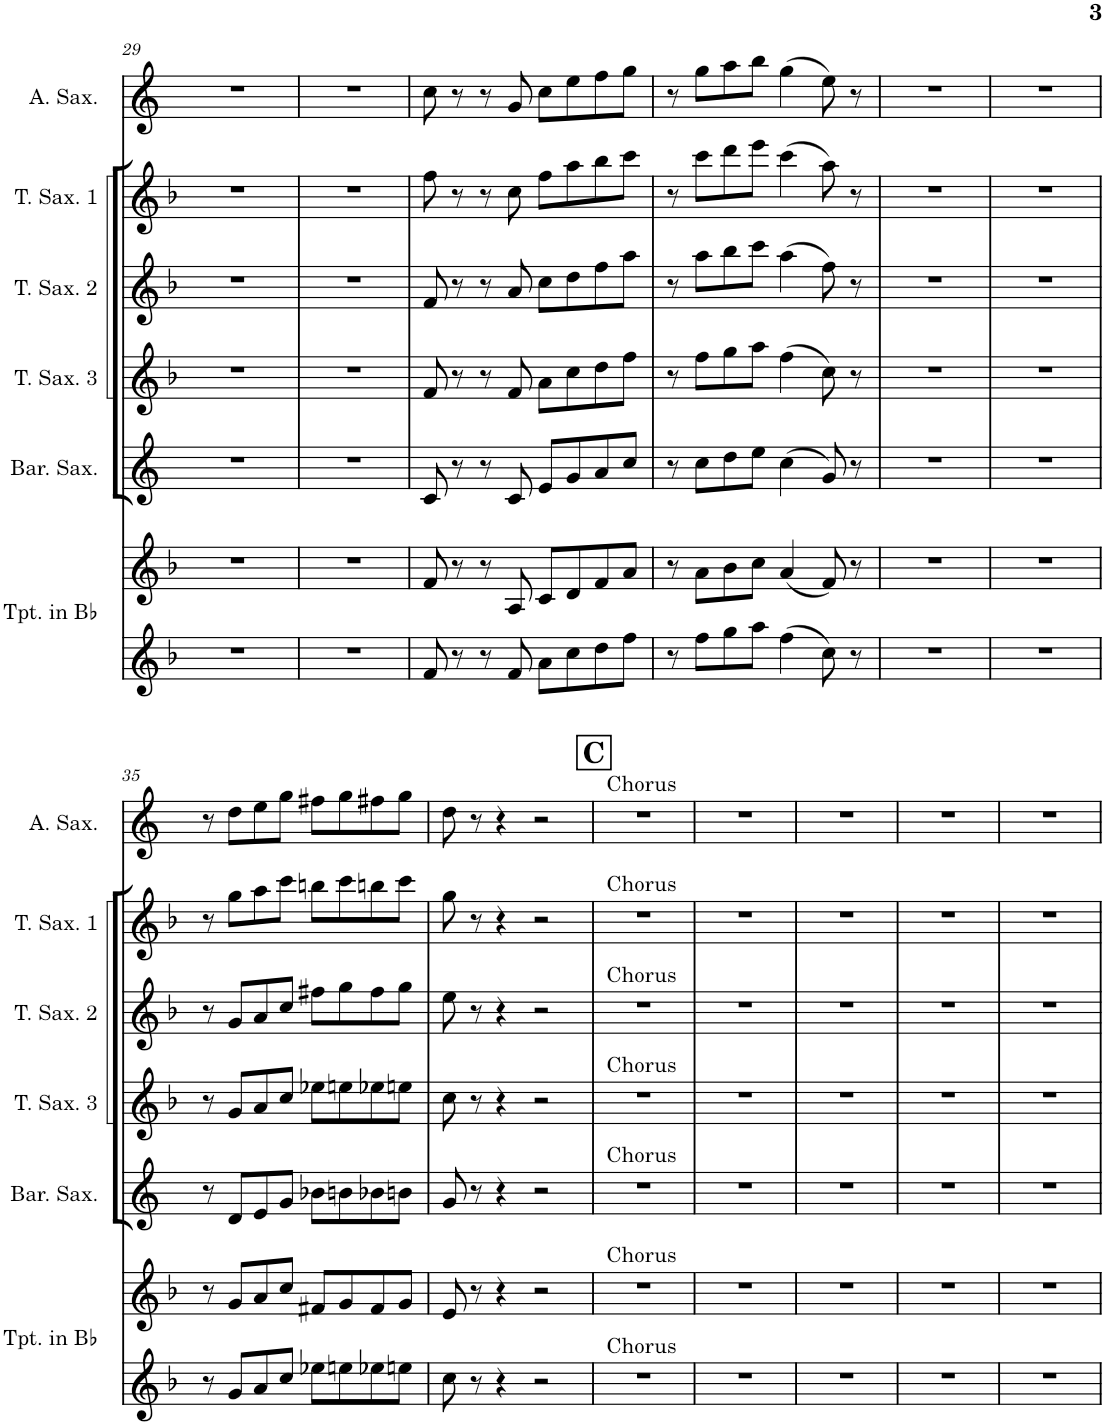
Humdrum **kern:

**kern	**kern	**kern	**kern	**kern	**kern	**kern
*part6	*part6	*part5	*part4	*part3	*part2	*part1
*staff7	*staff6	*staff5	*staff4	*staff3	*staff2	*staff1
*I"Trumpets n Bb	*	*I"Baritone Saxophone	*I"Tenor Saxophone 3	*I"Tenor Saxophone 2	*I"Tenor Saxophone 1	*I"Alto Saxophone
*	*	*I'Bar. Sax.	*I'T. Sax. 3	*I'T. Sax. 2	*I'T. Sax. 1	*I'A. Sax.
!!LO:PB:g=z
*clefG2	*clefG2	*clefG2	*clefG2	*clefG2	*clefG2	*clefG2
*Trd1c2	*Trd1c2	*Trd12c21	*Trd8c14	*Trd8c14	*Trd8c14	*Trd5c9
*k[b-]	*k[b-]	*k[]	*k[b-]	*k[b-]	*k[b-]	*k[]
*M4/4	*M4/4	*M4/4	*M4/4	*M4/4	*M4/4	*M4/4
=29	=29	=29	=29	=29	=29	=29
1r	1r	1r	1r	1r	1r	1r
=30	=30	=30	=30	=30	=30	=30
1r	1r	1r	1r	1r	1r	1r
=31	=31	=31	=31	=31	=31	=31
8f/	8f/	8c/	8f/	8f/	8ff\	8cc\
8r	8r	8r	8r	8r	8r	8r
8r	8r	8r	8r	8r	8r	8r
8f/	8A/	8c/	8f/	8a/	8cc\	8g/
8a\L	8c/L	8e/L	8a\L	8cc\L	8ff\L	8cc\L
8cc\	8d/	8g/	8cc\	8dd\	8aa\	8ee\
8dd\	8f/	8a/	8dd\	8ff\	8bb-\	8ff\
8ff\J	8a/J	8cc/J	8ff\J	8aa\J	8ccc\J	8gg\J
=32	=32	=32	=32	=32	=32	=32
8r	8r	8r	8r	8r	8r	8r
8ff\L	8a\L	8cc\L	8ff\L	8aa\L	8ccc\L	8gg\L
8gg\	8b-\	8dd\	8gg\	8bb-\	8ddd\	8aa\
8aa\J	8cc\J	8ee\J	8aa\J	8ccc\J	8eee\J	8bb\J
4ff\	(4a/	(4cc\	(4ff\	(4aa\	(4ccc\	(4gg\
8cc\	8f/)	8g/)	8cc\)	8ff\)	8aa\)	8ee\)
8r	8r	8r	8r	8r	8r	8r
=33	=33	=33	=33	=33	=33	=33
1r	1r	1r	1r	1r	1r	1r
=34	=34	=34	=34	=34	=34	=34
1r	1r	1r	1r	1r	1r	1r
!!LO:LB:g=z
=35	=35	=35	=35	=35	=35	=35
8r	8r	8r	8r	8r	8r	8r
8g/L	8g/L	8d/L	8g/L	8g/L	8gg\L	8dd\L
8a/	8a/	8e/	8a/	8a/	8aa\	8ee\
8cc/J	8cc/J	8g/J	8cc/J	8cc/J	8ccc\J	8gg\J
8ee-X\L	8f#X/L	8b-X\L	8ee-X\L	8ff#X\L	8bbn\L	8ff#X\L
8een\	8g/	8bn\	8een\	8gg\	8ccc\	8gg\
8ee-X\	8f#/	8b-X\	8ee-X\	8ff#\	8bbn\	8ff#X\
8een\J	8g/J	8bn\J	8een\J	8gg\J	8ccc\J	8gg\J
=36	=36	=36	=36	=36	=36	=36
8cc\	8e/	8g/	8cc\	8ee\	8gg\	8dd\
8r	8r	8r	8r	8r	8r	8r
4r	4r	4r	4r	4r	4r	4r
2r	2r	2r	2r	2r	2r	2r
!!LO:REH:place=s1:a:B:cj:fs=14:t=C
=37	=37	=37	=37	=37	=37	=37
!	!	!	!	!	!	!LO:TX:a:t=Chorus
!	!	!	!	!	!LO:TX:a:t=Chorus	!
!	!	!	!	!LO:TX:a:t=Chorus	!	!
!	!	!	!LO:TX:a:t=Chorus	!	!	!
!	!	!LO:TX:a:t=Chorus	!	!	!	!
!	!LO:TX:a:t=Chorus	!	!	!	!	!
!LO:TX:a:t=Chorus	!	!	!	!	!	!
1r	1r	1r	1r	1r	1r	1r
=38	=38	=38	=38	=38	=38	=38
1r	1r	1r	1r	1r	1r	1r
=39	=39	=39	=39	=39	=39	=39
1r	1r	1r	1r	1r	1r	1r
=40	=40	=40	=40	=40	=40	=40
1r	1r	1r	1r	1r	1r	1r
=41	=41	=41	=41	=41	=41	=41
1r	1r	1r	1r	1r	1r	1r
=	=	=	=	=	=	=
*-	*-	*-	*-	*-	*-	*-
